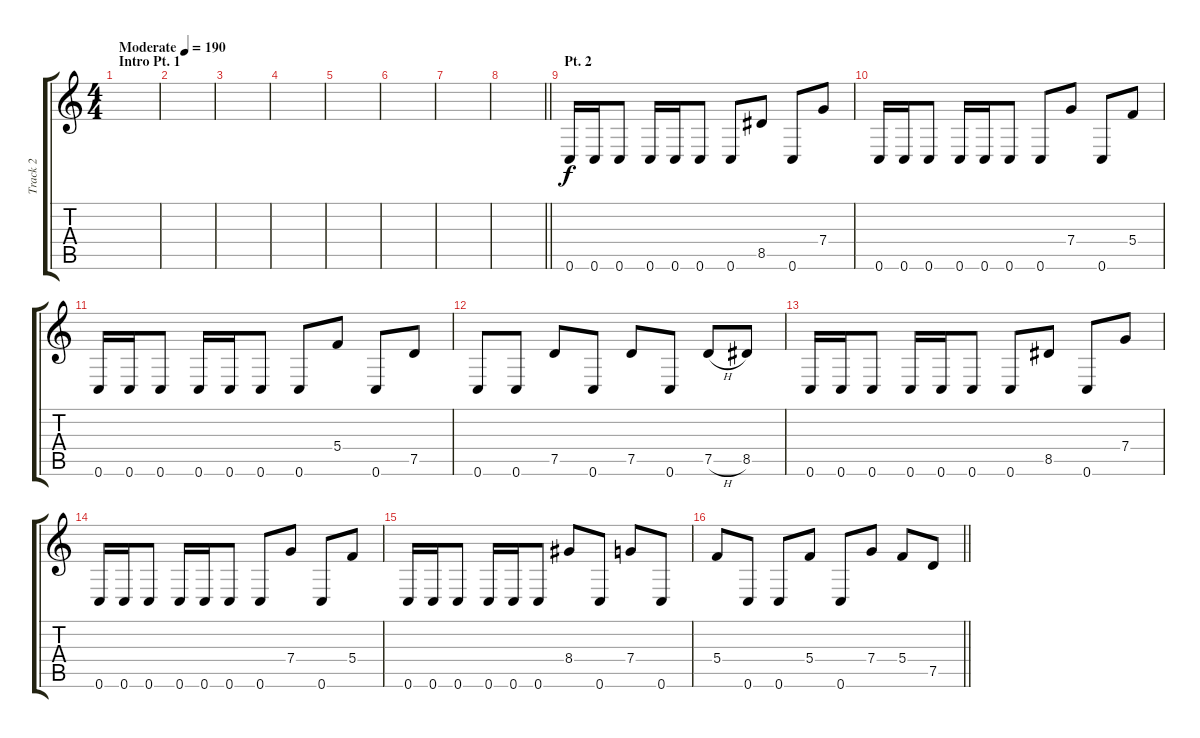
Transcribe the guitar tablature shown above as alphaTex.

\track ("Track 2" "Track 2") {instrument overdrivenguitar}
\staff {score tabs}
\tuning (D4 A3 F3 C3 G2 C2) {hide}
\ts (4 4)
\section ("" "Intro Pt. 1")
\tempo (190 "Moderate")
\clef g2
\ks c
|
|
|
|
|
|
|
\barLineRight lightlight
|
\section ("" "Pt. 2")
0.6.16 0.6.16 0.6.8 0.6.16 0.6.16 0.6.8 0.6.8 8.5.8 0.6.8 7.4.8 |
0.6.16 0.6.16 0.6.8 0.6.16 0.6.16 0.6.8 0.6.8 7.4.8 0.6.8 5.4.8 |
0.6.16 0.6.16 0.6.8 0.6.16 0.6.16 0.6.8 0.6.8 5.4.8 0.6.8 7.5.8 |
0.6.8 0.6.8 7.5.8 0.6.8 7.5.8 0.6.8 7.5{h}.8 8.5.8 |
0.6.16 0.6.16 0.6.8 0.6.16 0.6.16 0.6.8 0.6.8 8.5.8 0.6.8 7.4.8 |
0.6.16 0.6.16 0.6.8 0.6.16 0.6.16 0.6.8 0.6.8 7.4.8 0.6.8 5.4.8 |
0.6.16 0.6.16 0.6.8 0.6.16 0.6.16 0.6.8 8.4.8 0.6.8 7.4.8 0.6.8 |
\barLineRight lightlight
5.4.8 0.6.8 0.6.8 5.4.8 0.6.8 7.4.8 5.4.8 7.5.8
